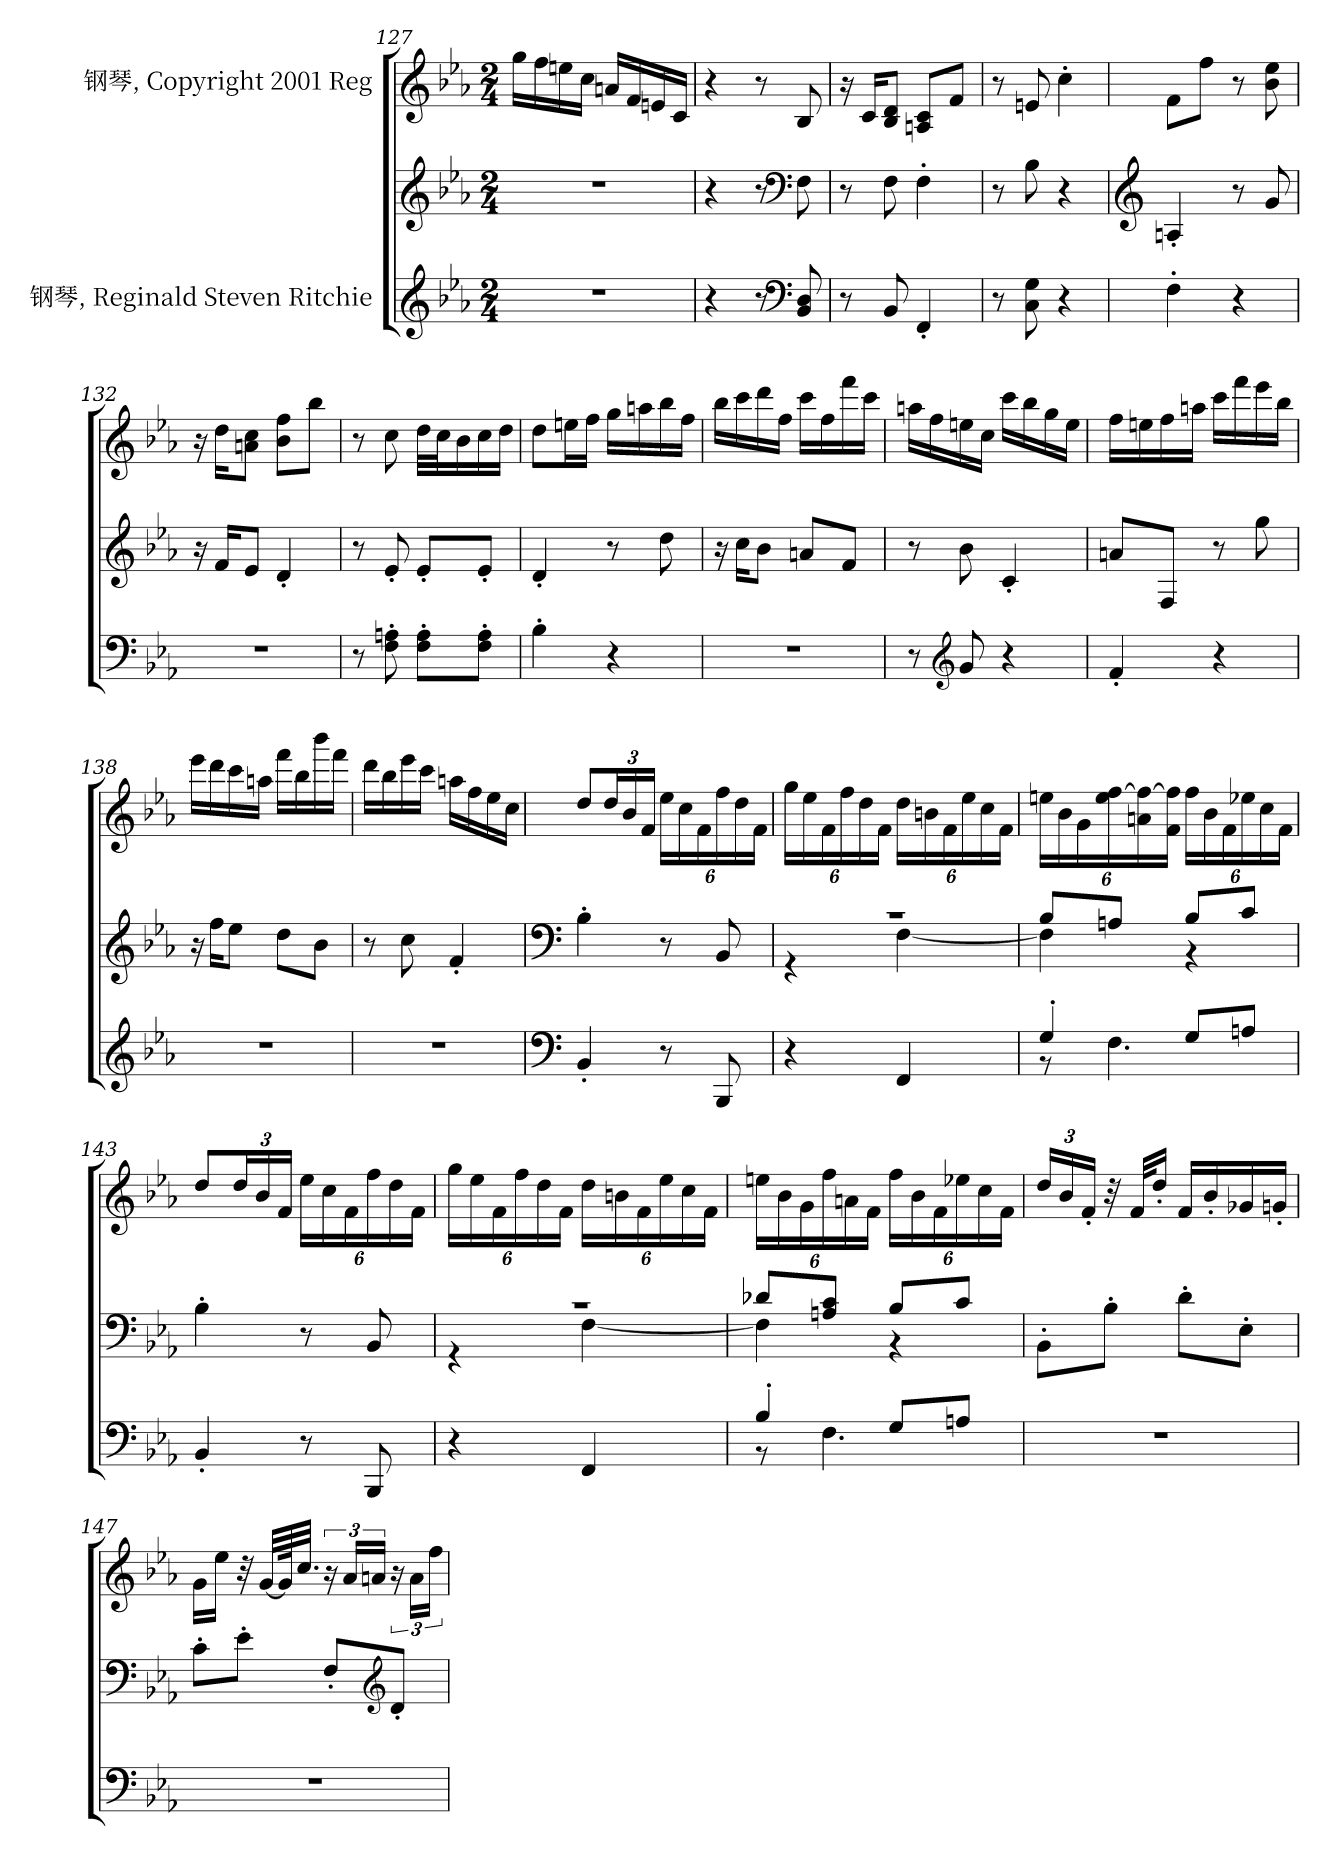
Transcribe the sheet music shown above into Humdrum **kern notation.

**kern	**kern	**kern
*part2	*part2	*part1
*staff3	*staff2	*staff1
*I"钢琴, Reginald Steven Ritchie	*	*I"钢琴, Copyright 2001 Reg
!!LO:PB:g=z
*clefG2	*clefG2	*clefG2
*k[b-e-a-]	*k[b-e-a-]	*k[b-e-a-]
*M2/4	*M2/4	*M2/4
=127	=127	=127
2r	2r	16gg\LL
.	.	16ff\
.	.	16een\
.	.	16cc\JJ
.	.	16an/LL
.	.	16f/
.	.	16en/
.	.	16c/JJ
=128	=128	=128
4r	4r	4r
8r	8r	8r
*clefF4	*clefF4	*
8BB-/ 8D/	8F\	8B-/
=129	=129	=129
8r	8r	16r
.	.	16c/KL
8BB-/	8F\	8B-/ 8d/J
4FF'/	4F'\	8An/ 8c/L
.	.	8f/J
=130	=130	=130
8r	8r	8r
8C\ 8G\	8B-\	8en/
4r	4r	4cc'\
=131	=131	=131
*	*clefG2	*
4F'\	4An'/	8f\L
.	.	8ff\J
4r	8r	8r
.	8g/	8b-\ 8ee-\
!!LO:LB:g=z
=132	=132	=132
2r	16r	16r
.	16f/KL	16dd\KL
.	8e-/J	8an\ 8cc\J
.	4d'/	8b-\ 8ff\L
.	.	8bb-\J
=133	=133	=133
8r	8r	8r
8F\' 8An\'	8e-'/	8cc\
8F\' 8A\'L	8e-'/L	32dd\LLL
.	.	32cc\J
.	.	16b-\
8F\' 8A\'J	8e-'/J	16cc\
.	.	16dd\JJ
=134	=134	=134
4B-'\	4d'/	8dd\L
.	.	16een\L
.	.	16ff\JJ
4r	8r	16gg\LL
.	.	16aan\
.	8dd\	16bb-\
.	.	16ff\JJ
=135	=135	=135
2r	16r	16bb-\LL
.	16cc\KL	16ccc\
.	8b-\J	16ddd\
.	.	16ff\JJ
.	8an/L	16ccc\LL
.	.	16ff\
.	8f/J	16fff\
.	.	16ccc\JJ
!!LO:LB:g=z
=136	=136	=136
8r	8r	16aan\LL
.	.	16ff\
*clefG2	*	*
8g/	8b-\	16een\
.	.	16cc\JJ
4r	4c'/	16ccc\LL
.	.	16bb-\
.	.	16gg\
.	.	16ee\JJ
=137	=137	=137
4f'/	8an/L	16ff\LL
.	.	16een\
.	8F/J	16ff\
.	.	16aan\JJ
4r	8r	16ccc\LL
.	.	16fff\
.	8gg\	16eee-\
.	.	16bb-\JJ
=138	=138	=138
2r	16r	16eee-\LL
.	16ff\KL	16ddd\
.	8ee-\J	16ccc\
.	.	16aan\JJ
.	8dd\L	16fff\LL
.	.	16bb-\
.	8b-\J	16bbb-\
.	.	16fff\JJ
!!LO:LB:g=z
=139	=139	=139
2r	8r	16ddd\LL
.	.	16bb-\
.	8cc\	16eee-\
.	.	16ccc\JJ
.	4f'/	16aan\LL
.	.	16ff\
.	.	16ee-\
.	.	16cc\JJ
=140	=140	=140
*clefF4	*clefF4	*
4BB-'/	4B-'\	8dd/L
*	*	*Xbrackettup
.	.	24dd/L
.	.	24b-/
.	.	24f/JJ
8r	8r	24ee-\LL
.	.	24cc\
.	.	24f\
8BBB-/	8BB-/	24ff\
.	.	24dd\
.	.	24f\JJ
=141	=141	=141
*	*^	*
4r	2r	4r	24gg\LL
.	.	.	24ee-\
.	.	.	24f\
.	.	.	24ff\
.	.	.	24dd\
.	.	.	24f\JJ
4FF/	.	[4F\	24dd\LL
.	.	.	24bn\
.	.	.	24f\
.	.	.	24ee-\
.	.	.	24cc\
.	.	.	24f\JJ
!!LO:PB:g=z
=142	=142	=142	=142
*^	*	*	*
4G'/	8r	8B-/L	4F\]	24een\LL
.	.	.	.	24b-\
.	.	.	.	24g\
.	4.F\	8An/J	.	24ee\ [24ff\
.	.	.	.	24an\ 24ff\_
.	.	.	.	24f\ 24ff\]JJ
8G/L	.	8B-/L	4r	24ff\LL
.	.	.	.	24b-\
.	.	.	.	24f\
8An/J	.	8c/J	.	24ee-X\
.	.	.	.	24cc\
.	.	.	.	24f\JJ
*v	*v	*	*	*
*	*v	*v	*
=143	=143	=143
4BB-'/	4B-'\	8dd/L
.	.	24dd/L
.	.	24b-/
.	.	24f/JJ
8r	8r	24ee-\LL
.	.	24cc\
.	.	24f\
8BBB-/	8BB-/	24ff\
.	.	24dd\
.	.	24f\JJ
=144	=144	=144
*	*^	*
4r	2r	4r	24gg\LL
.	.	.	24ee-\
.	.	.	24f\
.	.	.	24ff\
.	.	.	24dd\
.	.	.	24f\JJ
4FF/	.	[4F\	24dd\LL
.	.	.	24bn\
.	.	.	24f\
.	.	.	24ee-\
.	.	.	24cc\
.	.	.	24f\JJ
!!LO:LB:g=z
=145	=145	=145	=145
*^	*	*	*
4B-'/	8r	8d-X/L	4F\]	24een\LL
.	.	.	.	24b-\
.	.	.	.	24g\
.	4.F\	8An/ 8c/J	.	24ff\
.	.	.	.	24an\
.	.	.	.	24f\JJ
8G/L	.	8B-/L	4r	24ff\LL
.	.	.	.	24b-\
.	.	.	.	24f\
8An/J	.	8c/J	.	24ee-X\
.	.	.	.	24cc\
.	.	.	.	24f\JJ
*v	*v	*	*	*
*	*v	*v	*
=146	=146	=146
2r	8BB-'\L	24dd/LL
.	.	24b-/
.	.	24f'/JJ
.	8B-'\J	32r
.	.	32f/KLL
.	.	16dd'/JJ
.	8d'\L	16f/LL
.	.	16b-'/
.	8E-'\J	16g-X/
.	.	16gn'/JJ
=147	=147	=147
2r	8c'\L	16g\LL
.	.	16ee-\JJ
.	8e-'\J	32r
.	.	[32g/LLL
.	.	64g/K]
.	.	32.cc/JJJ
*	*	*brackettup
.	8F'/L	24r
.	.	24a-/LL
.	.	24an/JJ
*	*clefG2	*
.	8d'/J	24r
.	.	24a\LL
.	.	24ff\JJ
=	=	=
*-	*-	*-
